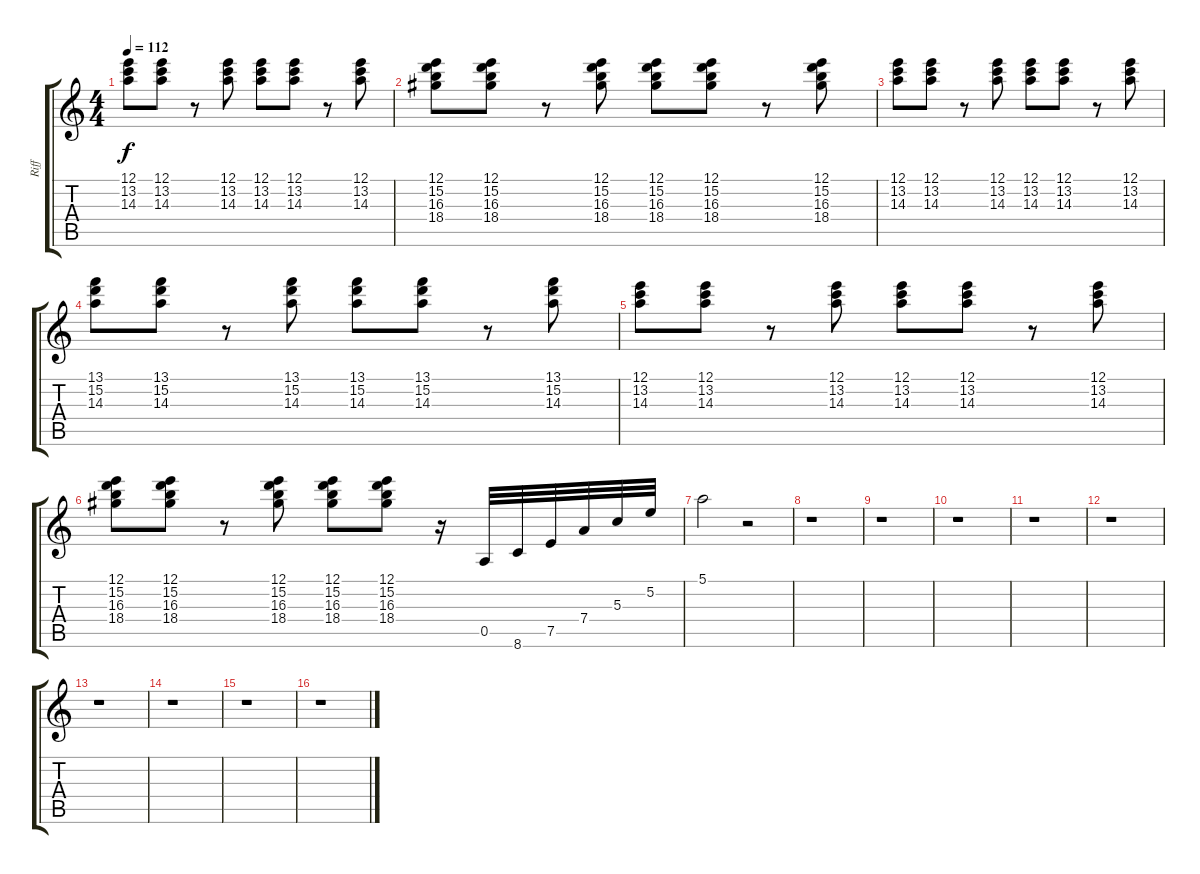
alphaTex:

\track ("Riff" "Riff") {instrument acousticguitarsteel}
\staff {score tabs}
\tuning (E4 B3 G3 D3 A2 E2) {hide}
\ts (4 4)
\tempo 112
\clef g2
\ks c
(12.1 13.2 14.3).8{dy f} (12.1 13.2 14.3).8 r.8 (12.1 13.2 14.3).8 (12.1 13.2 14.3).8 (12.1 13.2 14.3).8 r.8 (12.1 13.2 14.3).8 |
(12.1 15.2 16.3 18.4).8 (12.1 15.2 16.3 18.4).8 r.8 (12.1 15.2 16.3 18.4).8 (12.1 15.2 16.3 18.4).8 (12.1 15.2 16.3 18.4).8 r.8 (12.1 15.2 16.3 18.4).8 |
(12.1 13.2 14.3).8 (12.1 13.2 14.3).8 r.8 (12.1 13.2 14.3).8 (12.1 13.2 14.3).8 (12.1 13.2 14.3).8 r.8 (12.1 13.2 14.3).8 |
(13.1 15.2 14.3).8 (13.1 15.2 14.3).8 r.8 (13.1 15.2 14.3).8 (13.1 15.2 14.3).8 (13.1 15.2 14.3).8 r.8 (13.1 15.2 14.3).8 |
(12.1 13.2 14.3).8 (12.1 13.2 14.3).8 r.8 (12.1 13.2 14.3).8 (12.1 13.2 14.3).8 (12.1 13.2 14.3).8 r.8 (12.1 13.2 14.3).8 |
(12.1 15.2 16.3 18.4).8 (12.1 15.2 16.3 18.4).8 r.8 (12.1 15.2 16.3 18.4).8 (12.1 15.2 16.3 18.4).8 (12.1 15.2 16.3 18.4).8 r.16 0.5.32 8.6.32 7.5.32 7.4.32 5.3.32 5.2.32 |
5.1.2 r.2 |
r.1 |
r.1 |
r.1 |
r.1 |
r.1 |
r.1 |
r.1 |
r.1 |
r.1
